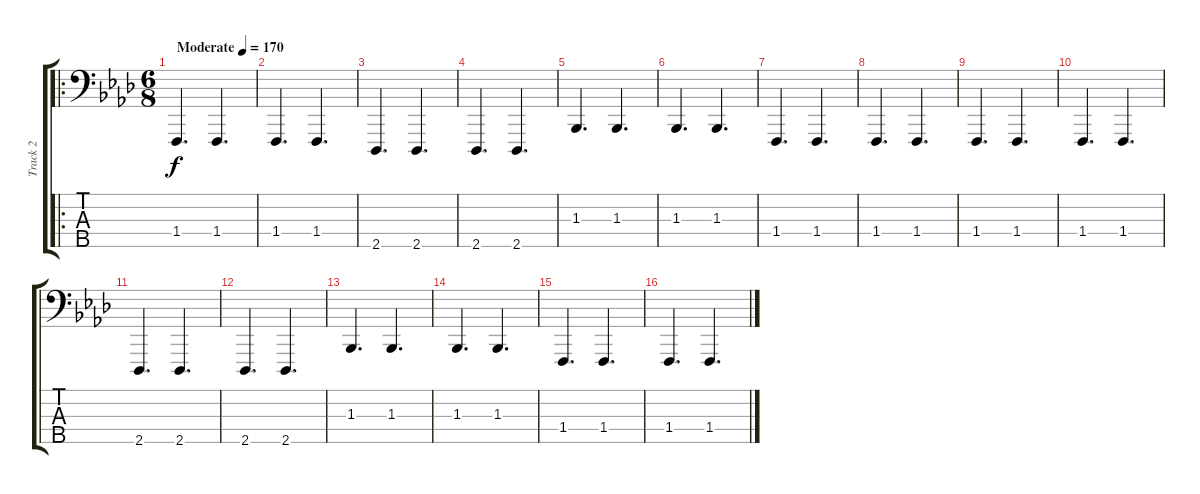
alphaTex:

\track ("Track 2" "Track 2") {instrument acousticgrandpiano}
\staff {score tabs}
\tuning (G2 D2 A1 E1 B0) {hide}
\ro
\ts (6 8)
\tempo (170 "Moderate")
\clef f4
\ks ab
1.4.4{d dy f instrument acousticgrandpiano} 1.4.4{d} |
1.4.4{d} 1.4.4{d} |
2.5.4{d} 2.5.4{d} |
2.5.4{d} 2.5.4{d} |
1.3.4{d} 1.3.4{d} |
1.3.4{d} 1.3.4{d} |
1.4.4{d} 1.4.4{d} |
1.4.4{d} 1.4.4{d} |
1.4.4{d} 1.4.4{d} |
1.4.4{d} 1.4.4{d} |
2.5.4{d} 2.5.4{d} |
2.5.4{d} 2.5.4{d} |
1.3.4{d} 1.3.4{d} |
1.3.4{d} 1.3.4{d} |
1.4.4{d} 1.4.4{d} |
1.4.4{d} 1.4.4{d}
